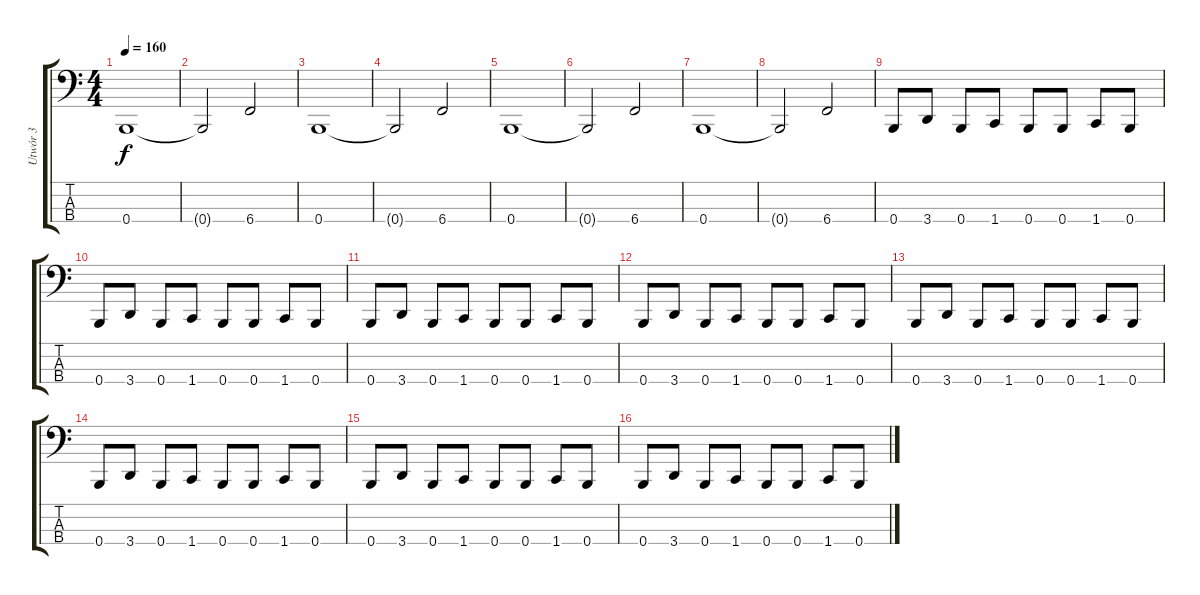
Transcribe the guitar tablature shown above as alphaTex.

\track ("Utwór 3" "Utwór 3") {instrument electricbasspick}
\staff {score tabs}
\tuning (E2 B1 Gb1 B0) {hide}
\ts (4 4)
\tempo 160
\clef f4
\ks c
0.4.1{dy f} |
0.4{t}.2 6.4.2 |
0.4.1 |
0.4{t}.2 6.4.2 |
0.4.1 |
0.4{t}.2 6.4.2 |
0.4.1 |
0.4{t}.2 6.4.2 |
0.4.8 3.4.8 0.4.8 1.4.8 0.4.8 0.4.8 1.4.8 0.4.8 |
0.4.8 3.4.8 0.4.8 1.4.8 0.4.8 0.4.8 1.4.8 0.4.8 |
0.4.8 3.4.8 0.4.8 1.4.8 0.4.8 0.4.8 1.4.8 0.4.8 |
0.4.8 3.4.8 0.4.8 1.4.8 0.4.8 0.4.8 1.4.8 0.4.8 |
0.4.8 3.4.8 0.4.8 1.4.8 0.4.8 0.4.8 1.4.8 0.4.8 |
0.4.8 3.4.8 0.4.8 1.4.8 0.4.8 0.4.8 1.4.8 0.4.8 |
0.4.8 3.4.8 0.4.8 1.4.8 0.4.8 0.4.8 1.4.8 0.4.8 |
0.4.8 3.4.8 0.4.8 1.4.8 0.4.8 0.4.8 1.4.8 0.4.8
